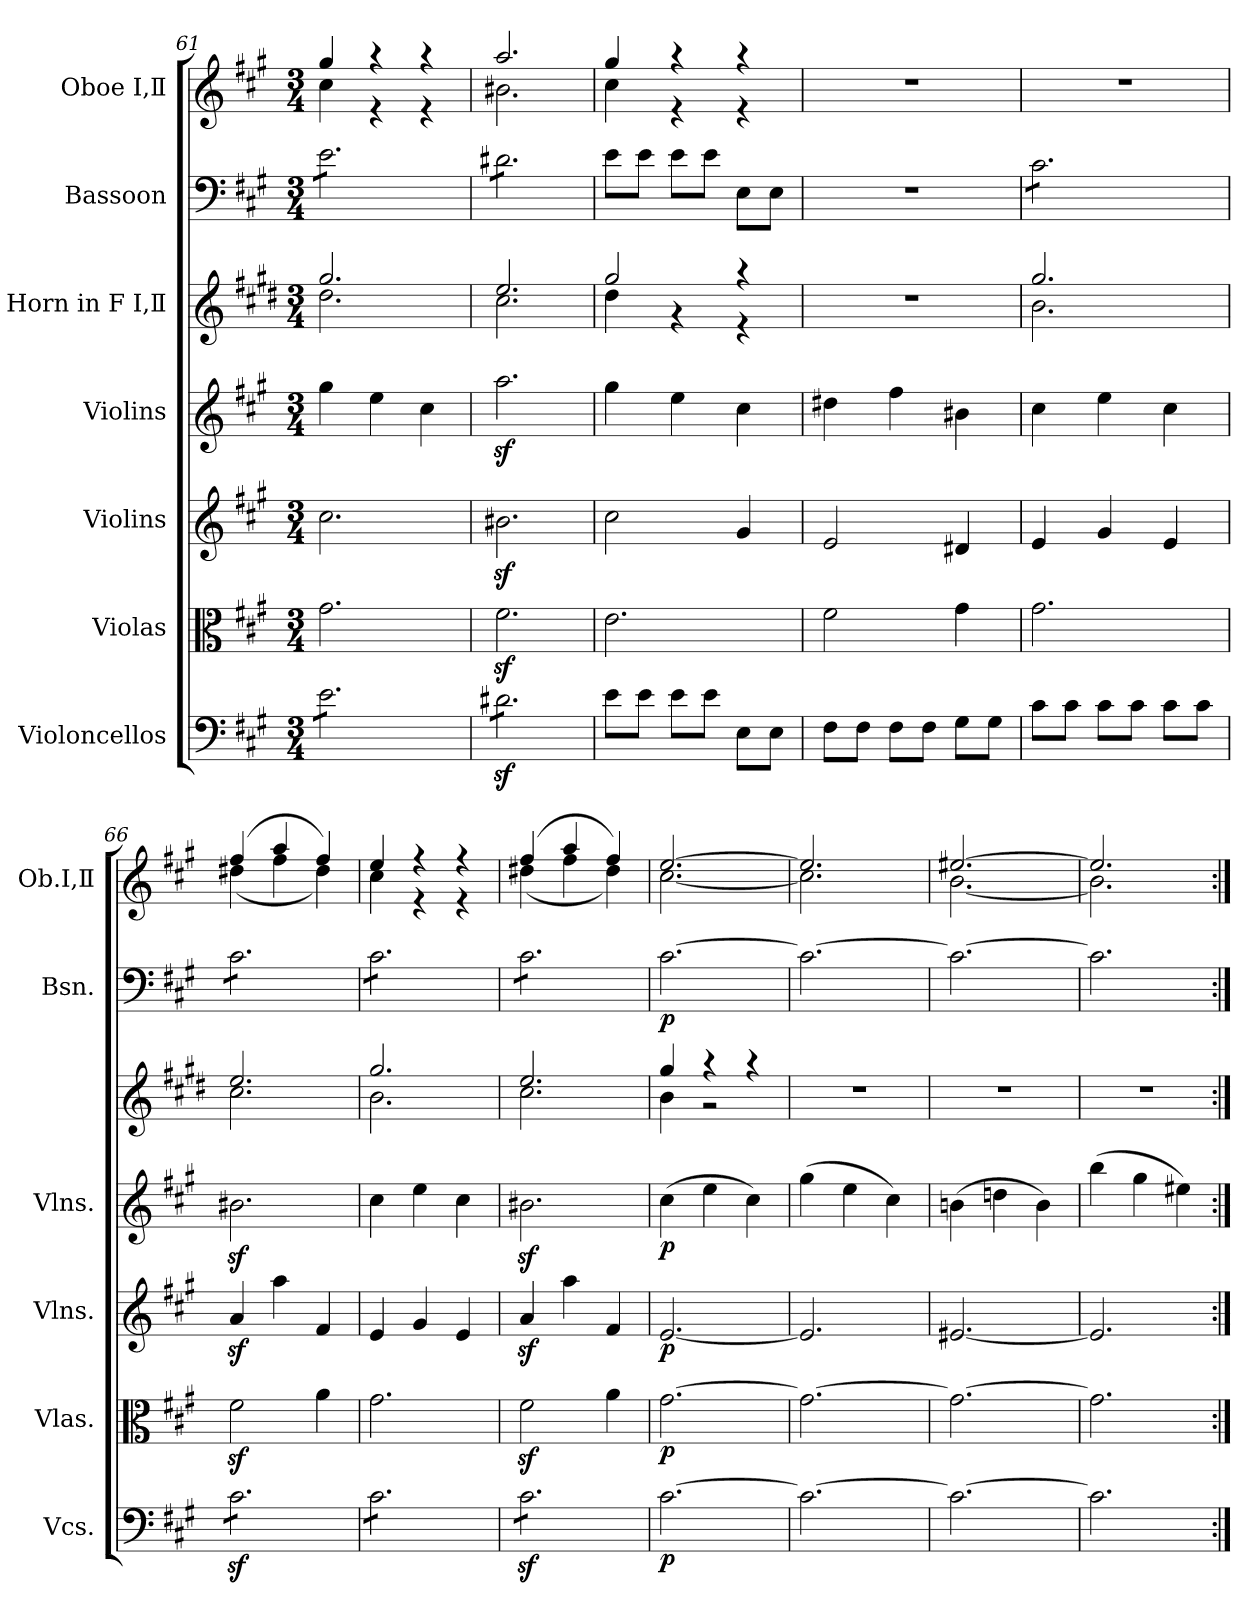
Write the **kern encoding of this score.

**kern	**dynam	**kern	**dynam	**kern	**dynam	**kern	**dynam	**kern	**kern	**dynam	**kern
*part7	*part7	*part6	*part6	*part5	*part5	*part4	*part4	*part3	*part2	*part2	*part1
*staff7	*staff7	*staff6	*staff6	*staff5	*staff5	*staff4	*staff4	*staff3	*staff2	*staff2	*staff1
*I"Violoncellos	*	*I"Violas	*	*I"Violins	*	*I"Violins	*	*I"Horn in F  Ⅰ,Ⅱ	*I"Bassoon	*	*I"Oboe  Ⅰ,Ⅱ
*I'Vcs.	*	*I'Vlas.	*	*I'Vlns.	*	*I'Vlns.	*	*	*I'Bsn.	*	*I'Ob.Ⅰ,Ⅱ
*clefF4	*	*clefC3	*	*clefG2	*	*clefG2	*	*clefG2	*clefF4	*	*clefG2
*	*	*	*	*	*	*	*	*ITrd4c7	*	*	*
*k[f#c#g#]	*	*k[f#c#g#]	*	*k[f#c#g#]	*	*k[f#c#g#]	*	*k[f#c#g#]	*k[f#c#g#]	*	*k[f#c#g#]
*M3/4	*	*M3/4	*	*M3/4	*	*M3/4	*	*M3/4	*M3/4	*	*M3/4
=61	=61	=61	=61	=61	=61	=61	=61	=61	=61	=61	=61
*	*	*	*	*	*	*	*	*^	*	*	*^
*tremolo	*	*	*	*	*	*	*	*	*	*	*	*	*
*	*	*	*	*	*	*	*	*	*	*tremolo	*	*	*
8e\L	.	2.g#\	.	2.cc#\	.	4gg#\	.	2.cc#/	2.g#\	8e\L	.	4gg#/	4cc#\
8e\	.	.	.	.	.	.	.	.	.	8e\	.	.	.
8e\	.	.	.	.	.	4ee\	.	.	.	8e\	.	4r	4r
8e\	.	.	.	.	.	.	.	.	.	8e\	.	.	.
8e\	.	.	.	.	.	4cc#\	.	.	.	8e\	.	4r	4r
8e\J	.	.	.	.	.	.	.	.	.	8e\J	.	.	.
=62	=62	=62	=62	=62	=62	=62	=62	=62	=62	=62	=62	=62	=62
8d#Xz<\L	.	2.f#z<\	.	2.b#Xz<\	.	2.aaz<\	.	2.a/	2.f#\	8d#X\L	.	2.aa/	2.b#X\
8d#Xz<\	.	.	.	.	.	.	.	.	.	8d#X\	.	.	.
8d#Xz<\	.	.	.	.	.	.	.	.	.	8d#X\	.	.	.
8d#Xz<\	.	.	.	.	.	.	.	.	.	8d#X\	.	.	.
8d#Xz<\	.	.	.	.	.	.	.	.	.	8d#X\	.	.	.
8d#Xz<\J	.	.	.	.	.	.	.	.	.	8d#X\J	.	.	.
*	*	*	*	*	*	*	*	*	*	*Xtremolo	*	*	*
*Xtremolo	*	*	*	*	*	*	*	*	*	*	*	*	*
=63	=63	=63	=63	=63	=63	=63	=63	=63	=63	=63	=63	=63	=63
8e\L	.	2.e\	.	2cc#\	.	4gg#\	.	2cc#/	4g#\	8e\L	.	4gg#/	4cc#\
8e\J	.	.	.	.	.	.	.	.	.	8e\J	.	.	.
8e\L	.	.	.	.	.	4ee\	.	.	4r	8e\L	.	4r	4r
8e\J	.	.	.	.	.	.	.	.	.	8e\J	.	.	.
8E\L	.	.	.	4g#/	.	4cc#\	.	4r	4r	8E\L	.	4r	4r
8E\J	.	.	.	.	.	.	.	.	.	8E\J	.	.	.
*	*	*	*	*	*	*	*	*v	*v	*	*	*v	*v
=64	=64	=64	=64	=64	=64	=64	=64	=64	=64	=64	=64
8F#\L	.	2f#\	.	2e/	.	4dd#X\	.	2.r	2.r	.	2.r
8F#\J	.	.	.	.	.	.	.	.	.	.	.
8F#\L	.	.	.	.	.	4ff#\	.	.	.	.	.
8F#\J	.	.	.	.	.	.	.	.	.	.	.
8G#\L	.	4g#\	.	4d#X/	.	4b#X\	.	.	.	.	.
8G#\J	.	.	.	.	.	.	.	.	.	.	.
=65	=65	=65	=65	=65	=65	=65	=65	=65	=65	=65	=65
*	*	*	*	*	*	*	*	*^	*	*	*
*	*	*	*	*	*	*	*	*	*	*tremolo	*	*
8c#\L	.	2.g#\	.	4e/	.	4cc#\	.	2.cc#/	2.e\	8c#\L	.	2.r
8c#\J	.	.	.	.	.	.	.	.	.	8c#\	.	.
8c#\L	.	.	.	4g#/	.	4ee\	.	.	.	8c#\	.	.
8c#\J	.	.	.	.	.	.	.	.	.	8c#\	.	.
8c#\L	.	.	.	4e/	.	4cc#\	.	.	.	8c#\	.	.
8c#\J	.	.	.	.	.	.	.	.	.	8c#\J	.	.
=66	=66	=66	=66	=66	=66	=66	=66	=66	=66	=66	=66	=66
*	*	*	*	*	*	*	*	*	*	*	*	*^
*tremolo	*	*	*	*	*	*	*	*	*	*	*	*	*
8c#z<\L	.	2f#z<\	.	4az</	.	2.b#Xz<\	.	2.a/	2.f#\	8c#\L	.	(>4ff#/	(<4dd#X\
8c#z<\	.	.	.	.	.	.	.	.	.	8c#\	.	.	.
8c#z<\	.	.	.	4aa\	.	.	.	.	.	8c#\	.	4aa/	4ff#\
8c#z<\	.	.	.	.	.	.	.	.	.	8c#\	.	.	.
8c#z<\	.	4a\	.	4f#/	.	.	.	.	.	8c#\	.	4ff#/)	4dd#\)
8c#z<\J	.	.	.	.	.	.	.	.	.	8c#\J	.	.	.
=67	=67	=67	=67	=67	=67	=67	=67	=67	=67	=67	=67	=67	=67
8c#\L	.	2.g#\	.	4e/	.	4cc#\	.	2.cc#/	2.e\	8c#\L	.	4ee/	4cc#\
8c#\	.	.	.	.	.	.	.	.	.	8c#\	.	.	.
8c#\	.	.	.	4g#/	.	4ee\	.	.	.	8c#\	.	4r	4r
8c#\	.	.	.	.	.	.	.	.	.	8c#\	.	.	.
8c#\	.	.	.	4e/	.	4cc#\	.	.	.	8c#\	.	4r	4r
8c#\J	.	.	.	.	.	.	.	.	.	8c#\J	.	.	.
=68	=68	=68	=68	=68	=68	=68	=68	=68	=68	=68	=68	=68	=68
8c#z<\L	.	2f#z<\	.	4az</	.	2.b#Xz<\	.	2.a/	2.f#\	8c#\L	.	(>4ff#/	(<4dd#X\
8c#z<\	.	.	.	.	.	.	.	.	.	8c#\	.	.	.
8c#z<\	.	.	.	4aa\	.	.	.	.	.	8c#\	.	4aa/	4ff#\
8c#z<\	.	.	.	.	.	.	.	.	.	8c#\	.	.	.
8c#z<\	.	4a\	.	4f#/	.	.	.	.	.	8c#\	.	4ff#/)	4dd#\)
8c#z<\J	.	.	.	.	.	.	.	.	.	8c#\J	.	.	.
*	*	*	*	*	*	*	*	*	*	*Xtremolo	*	*	*
*Xtremolo	*	*	*	*	*	*	*	*	*	*	*	*	*
=69	=69	=69	=69	=69	=69	=69	=69	=69	=69	=69	=69	=69	=69
!	!LO:DY:b	!	!LO:DY:b	!	!LO:DY:b	!	!LO:DY:b	!	!	!	!LO:DY:b	!	!
[2.c#\	p	[2.g#\	p	[2.e/	p	(>4cc#\	p	4cc#/	4e\	[2.c#\	p	[2.ee/	[2.cc#\
.	.	.	.	.	.	4ee\	.	4r	2r	.	.	.	.
.	.	.	.	.	.	4cc#\)	.	4r	.	.	.	.	.
*	*	*	*	*	*	*	*	*v	*v	*	*	*	*
=70	=70	=70	=70	=70	=70	=70	=70	=70	=70	=70	=70	=70
2.c#\_	.	2.g#\_	.	2.e/]	.	(>4gg#\	.	2.r	2.c#\_	.	2.ee/]	2.cc#\]
.	.	.	.	.	.	4ee\	.	.	.	.	.	.
.	.	.	.	.	.	4cc#\)	.	.	.	.	.	.
=71	=71	=71	=71	=71	=71	=71	=71	=71	=71	=71	=71	=71
2.c#\_	.	2.g#\_	.	[2.e#X/	.	(>4bn\	.	2.r	2.c#\_	.	[2.ee#X/	[2.b\
.	.	.	.	.	.	4ddn\	.	.	.	.	.	.
.	.	.	.	.	.	4b\)	.	.	.	.	.	.
=72	=72	=72	=72	=72	=72	=72	=72	=72	=72	=72	=72	=72
2.c#\]	.	2.g#\]	.	2.e#/]	.	(>4bb\	.	2.r	2.c#\]	.	2.ee#/]	2.b\]
.	.	.	.	.	.	4gg#\	.	.	.	.	.	.
.	.	.	.	.	.	4ee#X\)	.	.	.	.	.	.
*	*	*	*	*	*	*	*	*	*	*	*v	*v
=:|!	=:|!	=:|!	=:|!	=:|!	=:|!	=:|!	=:|!	=:|!	=:|!	=:|!	=:|!
*-	*-	*-	*-	*-	*-	*-	*-	*-	*-	*-	*-
